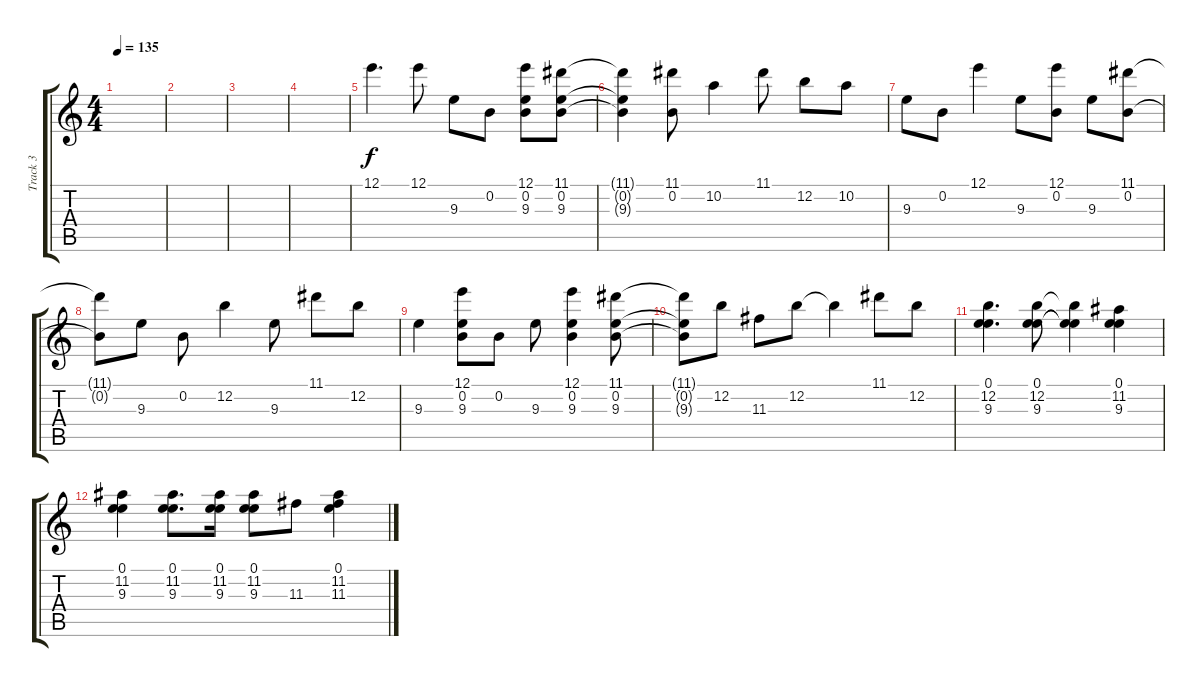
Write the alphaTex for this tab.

\track ("Track 3" "Track 3") {instrument acousticguitarsteel}
\staff {score tabs}
\tuning (E4 B3 G3 D3 A2 E2) {hide}
\ts (4 4)
\tempo 135
\clef g2
\ks c
|
|
|
|
12.1.4{d} 12.1.8 9.3.8 0.2.8 (12.1 0.2 9.3).8 (11.1 0.2 9.3).8 |
(11.1{t} 0.2{t} 9.3{t}).4 (11.1 0.2).8 10.2.4 11.1.8 12.2.8 10.2.8 |
9.3.8 0.2.8 12.1.4 9.3.8 (12.1 0.2).8 9.3.8 (11.1 0.2).8 |
(11.1{t} 0.2{t}).8 9.3.8 0.2.8 12.2.4 9.3.8 11.1.8 12.2.8 |
9.3.4 (12.1 0.2 9.3).8 0.2.8 9.3.8 (12.1 0.2 9.3).4 (11.1 0.2 9.3).8 |
(11.1{t} 0.2{t} 9.3{t}).8 12.2.8 11.3.8 12.2.8 12.2{t}.4 11.1.8 12.2.8 |
(0.1 12.2 9.3).4{d} (0.1 12.2 9.3).8 (0.1{t} 12.2{t} 9.3{t}).4 (0.1 11.2 9.3).4 |
(0.1 11.2 9.3).4 (0.1 11.2 9.3).8{d} (0.1 11.2 9.3).16 (0.1 11.2 9.3).8 11.3.8 (0.1 11.2 11.3).4
